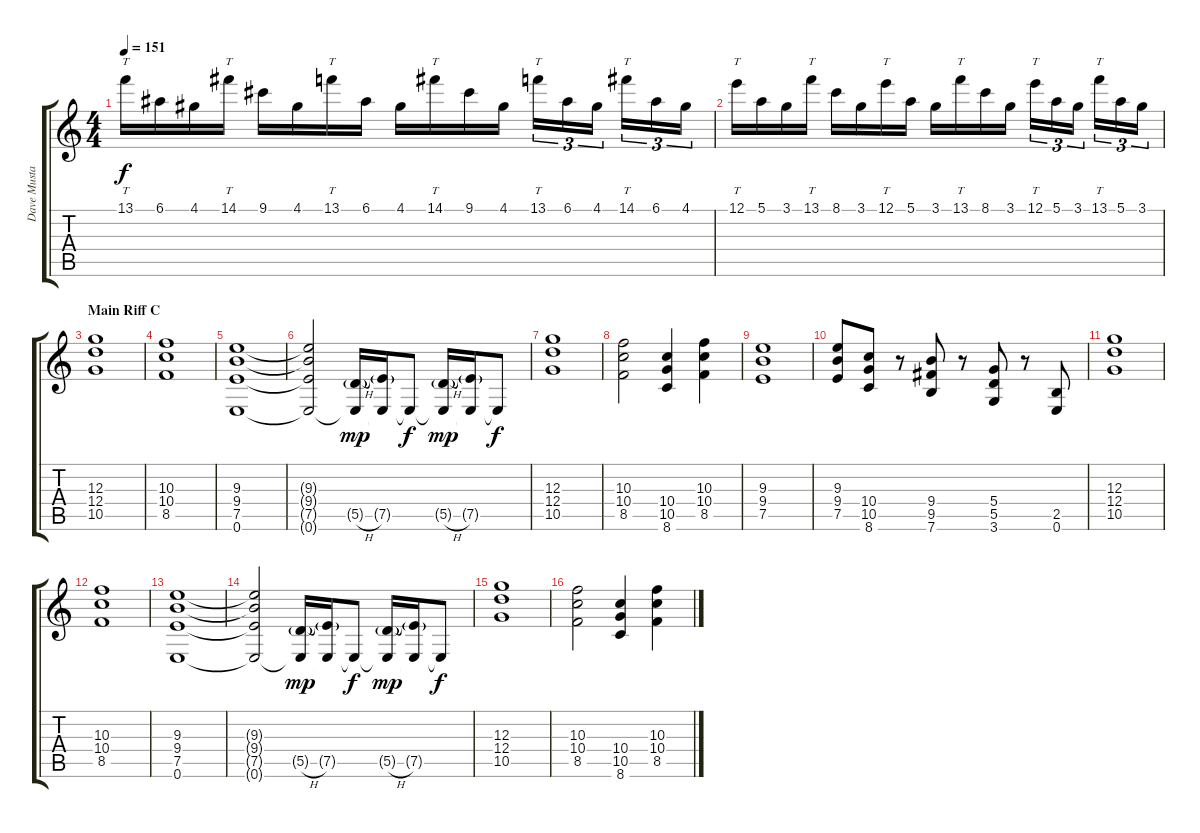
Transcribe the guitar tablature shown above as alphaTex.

\track ("Dave Mustaine" "Dave Musta") {instrument distortionguitar}
\staff {score tabs}
\tuning (E4 B3 G3 D3 A2 E2) {hide}
\ts (4 4)
\tempo 151
\clef g2
\ks c
13.1.16{tt dy f} 6.1.16 4.1.16 14.1.16{tt} 9.1.16 4.1.16 13.1.16{tt} 6.1.16 4.1.16 14.1.16{tt} 9.1.16 4.1.16 13.1.16{tt tu (3 2)} 6.1.16{tu (3 2)} 4.1.16{tu (3 2)} 14.1.16{tt tu (3 2)} 6.1.16{tu (3 2)} 4.1.16{tu (3 2)} |
12.1.16{tt} 5.1.16 3.1.16 13.1.16{tt} 8.1.16 3.1.16 12.1.16{tt} 5.1.16 3.1.16 13.1.16{tt} 8.1.16 3.1.16 12.1.16{tt tu (3 2)} 5.1.16{tu (3 2)} 3.1.16{tu (3 2)} 13.1.16{tt tu (3 2)} 5.1.16{tu (3 2)} 3.1.16{tu (3 2)} |
\section ("" "Main Riff C")
(12.3 12.4 10.5).1 |
(10.3 10.4 8.5).1 |
(9.3 9.4 7.5 0.6).1 |
(9.3{t} 9.4{t} 7.5{t} 0.6{t}).2 (5.5{h g} 0.6{t}).16{dy mp} (7.5{g} 0.6{t}).16 0.6{t}.8{dy f} (5.5{h g} 0.6{t}).16{dy mp} (7.5{g} 0.6{t}).16 0.6{t}.8{dy f} |
(12.3 12.4 10.5).1 |
(10.3 10.4 8.5).2 (10.4 10.5 8.6).4 (10.3 10.4 8.5).4 |
(9.3 9.4 7.5).1 |
(9.3 9.4 7.5).8 (10.4 10.5 8.6).8 r.8 (9.4 9.5 7.6).8 r.8 (5.4 5.5 3.6).8 r.8 (2.5 0.6).8 |
(12.3 12.4 10.5).1 |
(10.3 10.4 8.5).1 |
(9.3 9.4 7.5 0.6).1 |
(9.3{t} 9.4{t} 7.5{t} 0.6{t}).2 (5.5{h g} 0.6{t}).16{dy mp} (7.5{g} 0.6{t}).16 0.6{t}.8{dy f} (5.5{h g} 0.6{t}).16{dy mp} (7.5{g} 0.6{t}).16 0.6{t}.8{dy f} |
(12.3 12.4 10.5).1 |
(10.3 10.4 8.5).2 (10.4 10.5 8.6).4 (10.3 10.4 8.5).4
